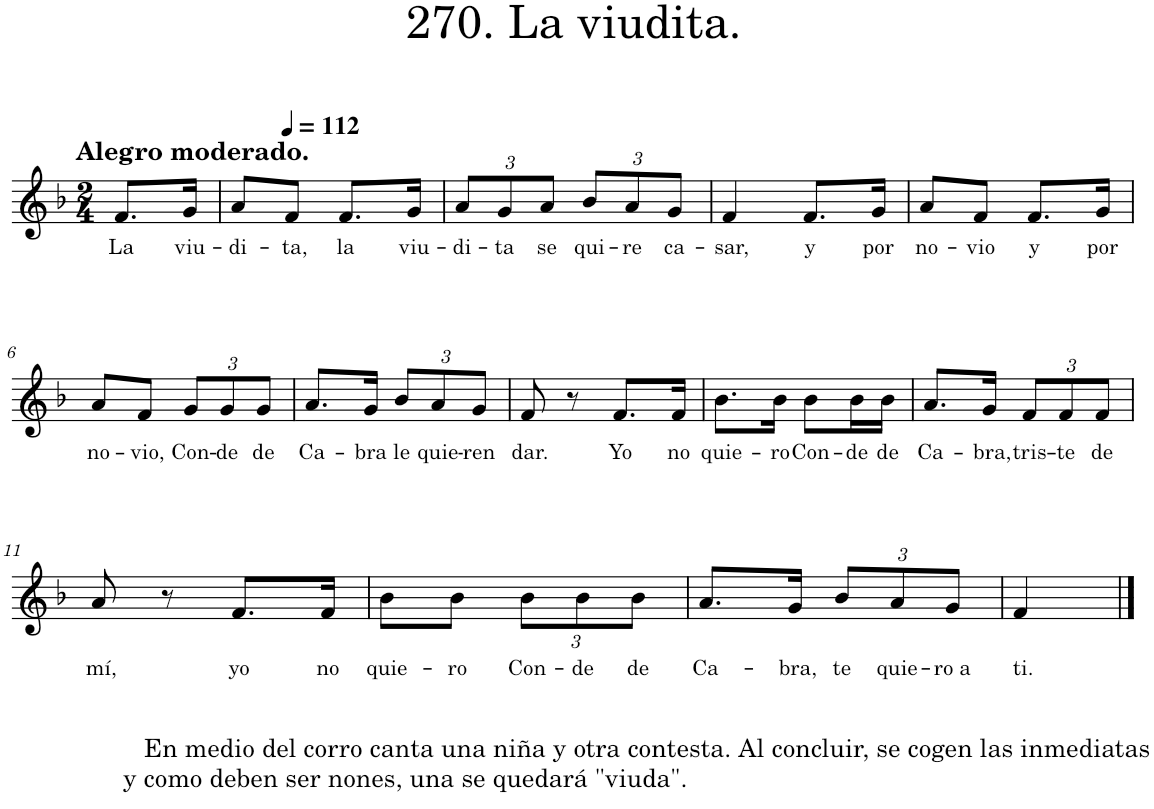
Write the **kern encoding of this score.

**kern	**text
*part1	*part1
*staff1	*staff1
*I"Piano	*
*I'Pno.	*
*clefG2	*
*k[b-]	*
*M2/4	*
*MM112	*
=1	=1
!LO:TX:a:B:t=Alegro moderado.	!
!	!LO:LY:b
8.f/L	La
!	!LO:LY:b
16g/Jk	viu-
=2	=2
!	!LO:LY:b
8a/L	-di-
!	!LO:LY:b
8f/J	-ta,
!	!LO:LY:b
8.f/L	la
!	!LO:LY:b
16g/Jk	viu-
=3	=3
*Xbrackettup	*
!	!LO:LY:b
12a/L	-di-
!	!LO:LY:b
12g/	-ta
!	!LO:LY:b
12a/J	se
!	!LO:LY:b
12b-/L	qui-
!	!LO:LY:b
12a/	-re
!	!LO:LY:b
12g/J	ca-
=4	=4
!	!LO:LY:b
4f/	-sar,
!	!LO:LY:b
8.f/L	y
!	!LO:LY:b
16g/Jk	por
=5	=5
!	!LO:LY:b
8a/L	no-
!	!LO:LY:b
8f/J	-vio
!	!LO:LY:b
8.f/L	y
!	!LO:LY:b
16g/Jk	por
!!LO:LB:g=z
=6	=6
!	!LO:LY:b
8a/L	no-
!	!LO:LY:b
8f/J	-vio,
!	!LO:LY:b
12g/L	Con-
!	!LO:LY:b
12g/	-de
!	!LO:LY:b
12g/J	de
=7	=7
!	!LO:LY:b
8.a/L	Ca-
!	!LO:LY:b
16g/Jk	-bra
!	!LO:LY:b
12b-/L	le
!	!LO:LY:b
12a/	quie-
!	!LO:LY:b
12g/J	-ren
=8	=8
!	!LO:LY:b
8f/	dar.
8r	.
!	!LO:LY:b
8.f/L	Yo
!	!LO:LY:b
16f/Jk	no
=9	=9
!	!LO:LY:b
8.b-\L	quie-
!	!LO:LY:b
16b-\Jk	-ro
!	!LO:LY:b
8b-\L	Con-
!	!LO:LY:b
16b-\L	-de
!	!LO:LY:b
16b-\JJ	de
=10	=10
!	!LO:LY:b
8.a/L	Ca-
!	!LO:LY:b
16g/Jk	-bra,
!	!LO:LY:b
12f/L	tris-
!	!LO:LY:b
12f/	-te
!	!LO:LY:b
12f/J	de
!!LO:LB:g=z
=11	=11
!	!LO:LY:b
8a/	mí,
8r	.
!	!LO:LY:b
8.f/L	yo
!	!LO:LY:b
16f/Jk	no
=12	=12
!	!LO:LY:b
8b-\L	quie-
!	!LO:LY:b
8b-\J	-ro
!	!LO:LY:b
12b-\L	Con-
!	!LO:LY:b
12b-\	-de
!	!LO:LY:b
12b-\J	de
=13	=13
!	!LO:LY:b
8.a/L	Ca-
!	!LO:LY:b
16g/Jk	-bra,
!	!LO:LY:b
12b-/L	te
!LO:TX:b:t=En medio del corro canta una niña y otra contesta. Al concluir, se cogen las inmediatas	!
!LO:TX:b:t=y como deben ser nones, una se quedará "viuda".	!
!	!LO:LY:b
12a/	quie-
!	!LO:LY:b
12g/J	-ro a
=14	=14
!	!LO:LY:b
4f/	ti.
==	==
*-	*-
